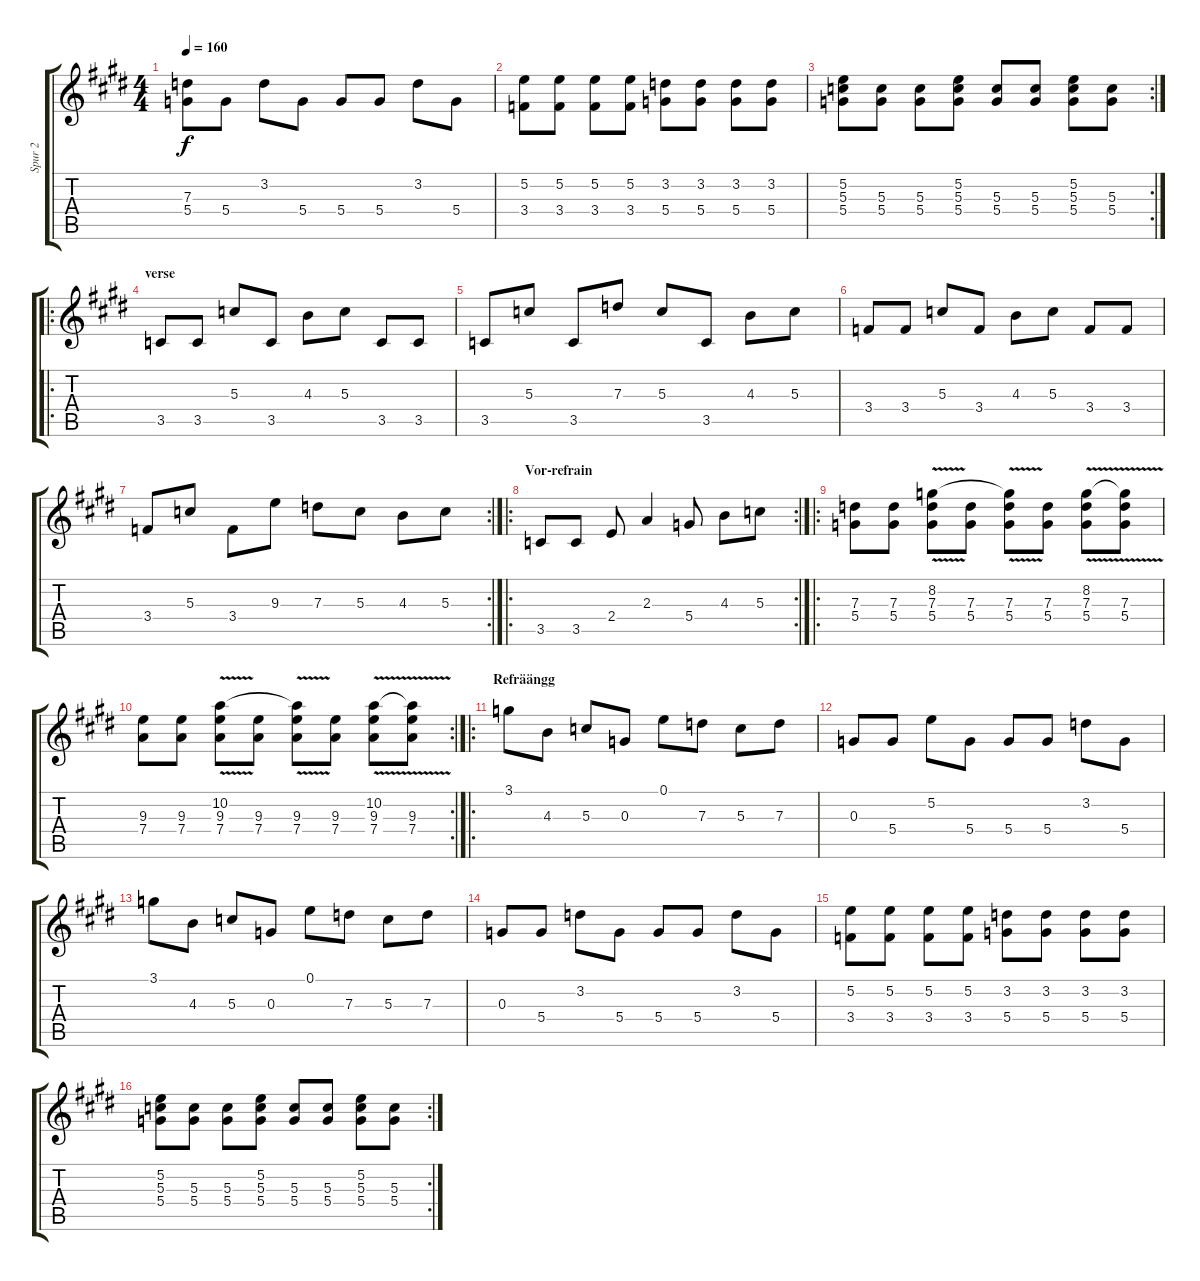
\track ("Spur 2" "Spur 2") {instrument distortionguitar}
\staff {score tabs}
\tuning (E4 B3 G3 D3 A2 E2) {hide}
\ts (4 4)
\tempo 160
\clef g2
\ks e
(7.3{t} 5.4).8{dy f} 5.4.8 3.2.8 5.4.8 5.4.8 5.4.8 3.2.8 5.4.8 |
(5.2 3.4).8 (5.2 3.4).8 (5.2 3.4).8 (5.2 3.4).8 (3.2 5.4).8 (3.2 5.4).8 (3.2 5.4).8 (3.2 5.4).8 |
\rc 2
(5.2 5.3 5.4).8 (5.3 5.4).8 (5.3 5.4).8 (5.2 5.3 5.4).8 (5.3 5.4).8 (5.3 5.4).8 (5.2 5.3 5.4).8 (5.3 5.4).8 |
\ro
\section ("" "verse")
3.5.8{instrument distortionguitar} 3.5.8 5.3.8 3.5.8 4.3.8 5.3.8 3.5.8 3.5.8 |
3.5.8 5.3.8 3.5.8 7.3.8 5.3.8 3.5.8 4.3.8 5.3.8 |
3.4.8 3.4.8 5.3.8 3.4.8 4.3.8 5.3.8 3.4.8 3.4.8 |
\rc 2
3.4.8 5.3.8 3.4.8 9.3.8 7.3.8 5.3.8 4.3.8 5.3.8 |
\ro
\rc 2
\section ("" "Vor-refrain")
3.5.8 3.5.8 2.4.8 2.3.4 5.4.8 4.3.8 5.3.8 |
\ro
(7.3 5.4).8{volume 16} (7.3 5.4).8 (8.2{v} 7.3 5.4).8 (7.3 5.4).8 (8.2{t} 7.3 5.4).8 (7.3 5.4).8 (8.2{v} 7.3 5.4).8 (8.2{t} 7.3 5.4).8 |
\rc 2
(9.3 7.4).8 (9.3 7.4).8 (10.2{v} 9.3 7.4).8 (9.3 7.4).8 (10.2{t} 9.3 7.4).8 (9.3 7.4).8 (10.2{v} 9.3 7.4).8 (10.2{t} 9.3 7.4).8 |
\ro
\section ("" "Refräängg")
3.1.8{volume 13} 4.3.8 5.3.8 0.3.8 0.1.8 7.3.8 5.3.8 7.3.8 |
0.3.8 5.4.8 5.2.8 5.4.8 5.4.8 5.4.8 3.2.8 5.4.8 |
3.1.8 4.3.8 5.3.8 0.3.8 0.1.8 7.3.8 5.3.8 7.3.8 |
0.3.8 5.4.8 3.2.8 5.4.8 5.4.8 5.4.8 3.2.8 5.4.8 |
(5.2 3.4).8 (5.2 3.4).8 (5.2 3.4).8 (5.2 3.4).8 (3.2 5.4).8 (3.2 5.4).8 (3.2 5.4).8 (3.2 5.4).8 |
\rc 2
(5.2 5.3 5.4).8 (5.3 5.4).8 (5.3 5.4).8 (5.2 5.3 5.4).8 (5.3 5.4).8 (5.3 5.4).8 (5.2 5.3 5.4).8 (5.3 5.4).8
